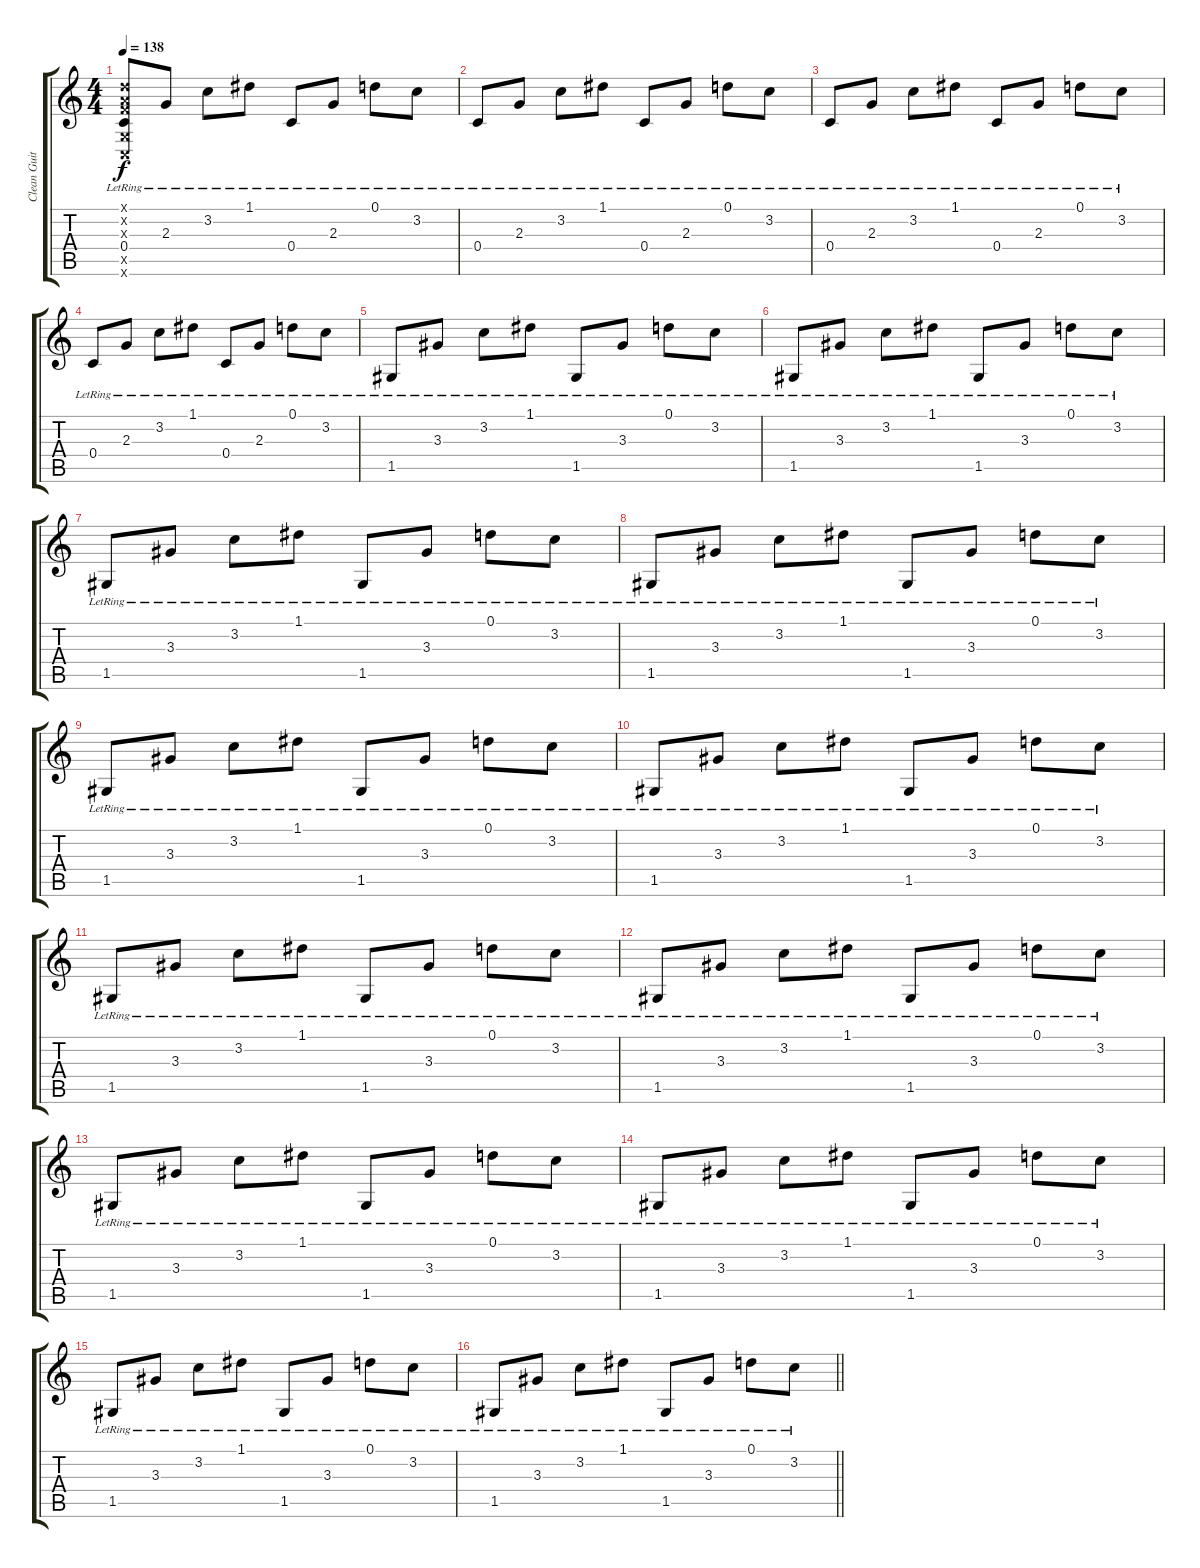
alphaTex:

\track ("Clean Guitar" "Clean Guit") {instrument acousticguitarsteel}
\staff {score tabs}
\tuning (D4 A3 F3 C3 G2 C2) {hide}
\ts (4 4)
\tempo 138
\clef g2
\ks c
(0.1{x} 0.2{x} 0.3{x} 0.4{lr} 0.5{x} 0.6{x}).8{dy f} 2.3{lr}.8 3.2{lr}.8 1.1{lr}.8 0.4{lr}.8 2.3{lr}.8 0.1{lr}.8 3.2{lr}.8 |
0.4{lr}.8 2.3{lr}.8 3.2{lr}.8 1.1{lr}.8 0.4{lr}.8 2.3{lr}.8 0.1{lr}.8 3.2{lr}.8 |
0.4{lr}.8 2.3{lr}.8 3.2{lr}.8 1.1{lr}.8 0.4{lr}.8 2.3{lr}.8 0.1{lr}.8 3.2{lr}.8 |
0.4{lr}.8 2.3{lr}.8 3.2{lr}.8 1.1{lr}.8 0.4{lr}.8 2.3{lr}.8 0.1{lr}.8 3.2{lr}.8 |
1.5{lr}.8 3.3{lr}.8 3.2{lr}.8 1.1{lr}.8 1.5{lr}.8 3.3{lr}.8 0.1{lr}.8 3.2{lr}.8 |
1.5{lr}.8 3.3{lr}.8 3.2{lr}.8 1.1{lr}.8 1.5{lr}.8 3.3{lr}.8 0.1{lr}.8 3.2{lr}.8 |
1.5{lr}.8 3.3{lr}.8 3.2{lr}.8 1.1{lr}.8 1.5{lr}.8 3.3{lr}.8 0.1{lr}.8 3.2{lr}.8 |
1.5{lr}.8 3.3{lr}.8 3.2{lr}.8 1.1{lr}.8 1.5{lr}.8 3.3{lr}.8 0.1{lr}.8 3.2{lr}.8 |
1.5{lr}.8 3.3{lr}.8 3.2{lr}.8 1.1{lr}.8 1.5{lr}.8 3.3{lr}.8 0.1{lr}.8 3.2{lr}.8 |
1.5{lr}.8 3.3{lr}.8 3.2{lr}.8 1.1{lr}.8 1.5{lr}.8 3.3{lr}.8 0.1{lr}.8 3.2{lr}.8 |
1.5{lr}.8 3.3{lr}.8 3.2{lr}.8 1.1{lr}.8 1.5{lr}.8 3.3{lr}.8 0.1{lr}.8 3.2{lr}.8 |
1.5{lr}.8 3.3{lr}.8 3.2{lr}.8 1.1{lr}.8 1.5{lr}.8 3.3{lr}.8 0.1{lr}.8 3.2{lr}.8 |
1.5{lr}.8 3.3{lr}.8 3.2{lr}.8 1.1{lr}.8 1.5{lr}.8 3.3{lr}.8 0.1{lr}.8 3.2{lr}.8 |
1.5{lr}.8 3.3{lr}.8 3.2{lr}.8 1.1{lr}.8 1.5{lr}.8 3.3{lr}.8 0.1{lr}.8 3.2{lr}.8 |
1.5{lr}.8 3.3{lr}.8 3.2{lr}.8 1.1{lr}.8 1.5{lr}.8 3.3{lr}.8 0.1{lr}.8 3.2{lr}.8 |
\barLineRight lightlight
1.5{lr}.8 3.3{lr}.8 3.2{lr}.8 1.1{lr}.8 1.5{lr}.8 3.3{lr}.8 0.1{lr}.8 3.2{lr}.8
